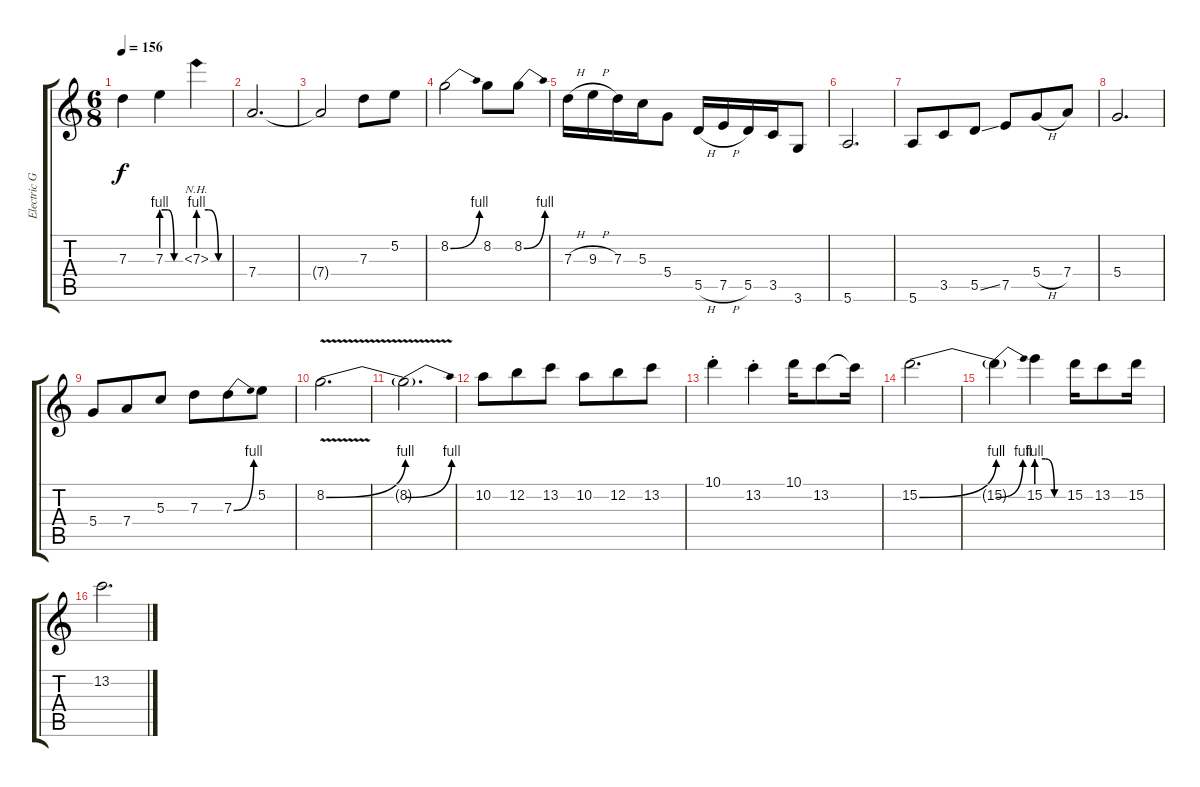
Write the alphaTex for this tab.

\track ("Electric Guitar 2 (leads/overdubs)" "Electric G") {instrument distortionguitar}
\staff {score tabs}
\tuning (E4 B3 G3 D3 A2 E2) {hide}
\ts (6 8)
\tempo 156
\clef g2
\ks c
7.3{t}.4{dy f} 7.3{be (custom 0 4 20 4 40 0 60 0)}.4 7.3{be (custom 0 4 20 4 40 0 60 0) nh}.4 |
7.4.2{d} |
7.4{t}.2 7.3.8 5.2.8 |
8.2{be (bend 0 0 60 4)}.2 8.2.8 8.2{be (bend 0 0 60 4)}.8 |
7.3{h}.16 9.3{h}.16 7.3.16 5.3.16 5.4.8 5.5{h}.16 7.5{h}.16 5.5.16 3.5.16 3.6.8 |
5.6.2{d} |
5.6.8 3.5.8 5.5{ss}.8 7.5.8 5.4{h}.8 7.4.8 |
5.4.2{d} |
5.4.8 7.4.8 5.3.8 7.3.8 7.3{be (bend 0 0 60 4)}.8 5.2.8 |
8.2{be (bend 0 0 60 4) v}.2{d} |
8.2{be (bend 0 0 60 4) v t}.2{d} |
10.2.8 12.2.8 13.2.8 10.2.8 12.2.8 13.2.8 |
10.1{st}.4 13.2{st}.4 10.1.16 13.2.8 13.2{t}.16 |
15.2{be (bend 0 0 60 4)}.2{d} |
15.2{be (bend 0 0 60 4) t}.4 15.2{be (custom 0 4 20 4 40 0 60 0)}.4 15.2.16 13.2.8 15.2.16 |
13.2.2{d}
